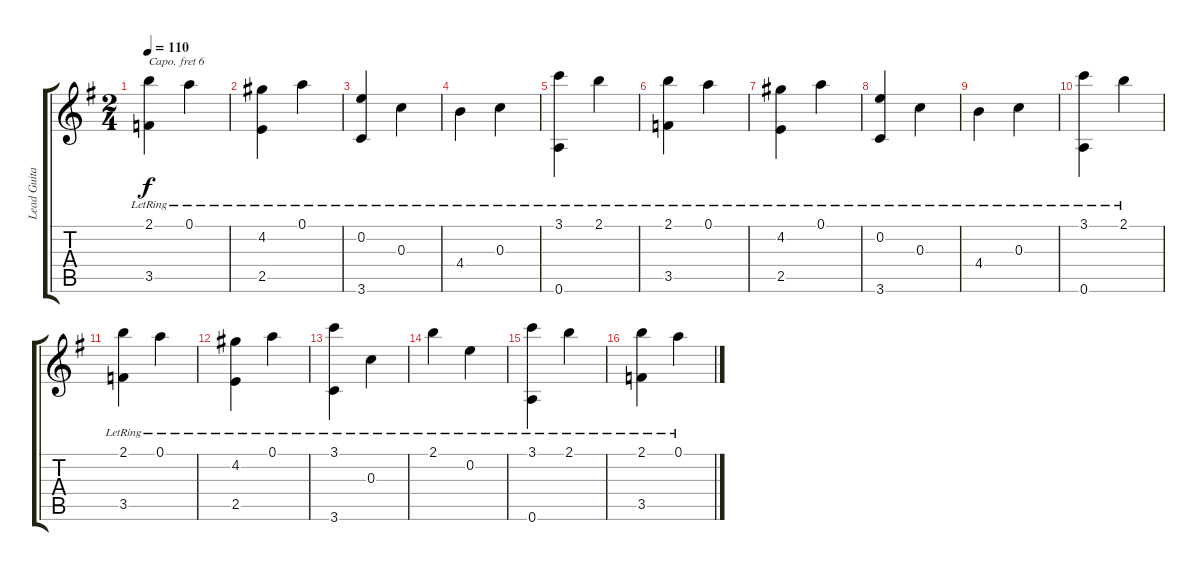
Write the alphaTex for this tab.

\track ("Lead Guitar Riff" "Lead Guita") {instrument acousticguitarnylon}
\staff {score tabs}
\capo 6
\tuning (Eb4 Bb3 Gb3 Db3 Ab2 Eb2) {hide}
\ts (2 4)
\tempo 110
\clef g2
\ks g
(2.1{lr} 3.5{lr}).4{dy f} 0.1{lr}.4 |
(4.2{lr} 2.5{lr}).4 0.1{lr}.4 |
(0.2{lr} 3.6{lr}).4 0.3{lr}.4 |
4.4{lr}.4 0.3{lr}.4 |
(3.1{lr} 0.6{lr}).4 2.1{lr}.4 |
(2.1{lr} 3.5{lr}).4 0.1{lr}.4 |
(4.2{lr} 2.5{lr}).4 0.1{lr}.4 |
(0.2{lr} 3.6{lr}).4 0.3{lr}.4 |
4.4{lr}.4 0.3{lr}.4 |
(3.1{lr} 0.6{lr}).4 2.1{lr}.4 |
(2.1{lr} 3.5{lr}).4 0.1{lr}.4 |
(4.2{lr} 2.5{lr}).4 0.1{lr}.4 |
(3.1{lr} 3.6{lr}).4 0.3{lr}.4 |
2.1{lr}.4 0.2{lr}.4 |
(3.1{lr} 0.6{lr}).4 2.1{lr}.4 |
(2.1{lr} 3.5{lr}).4 0.1{lr}.4
